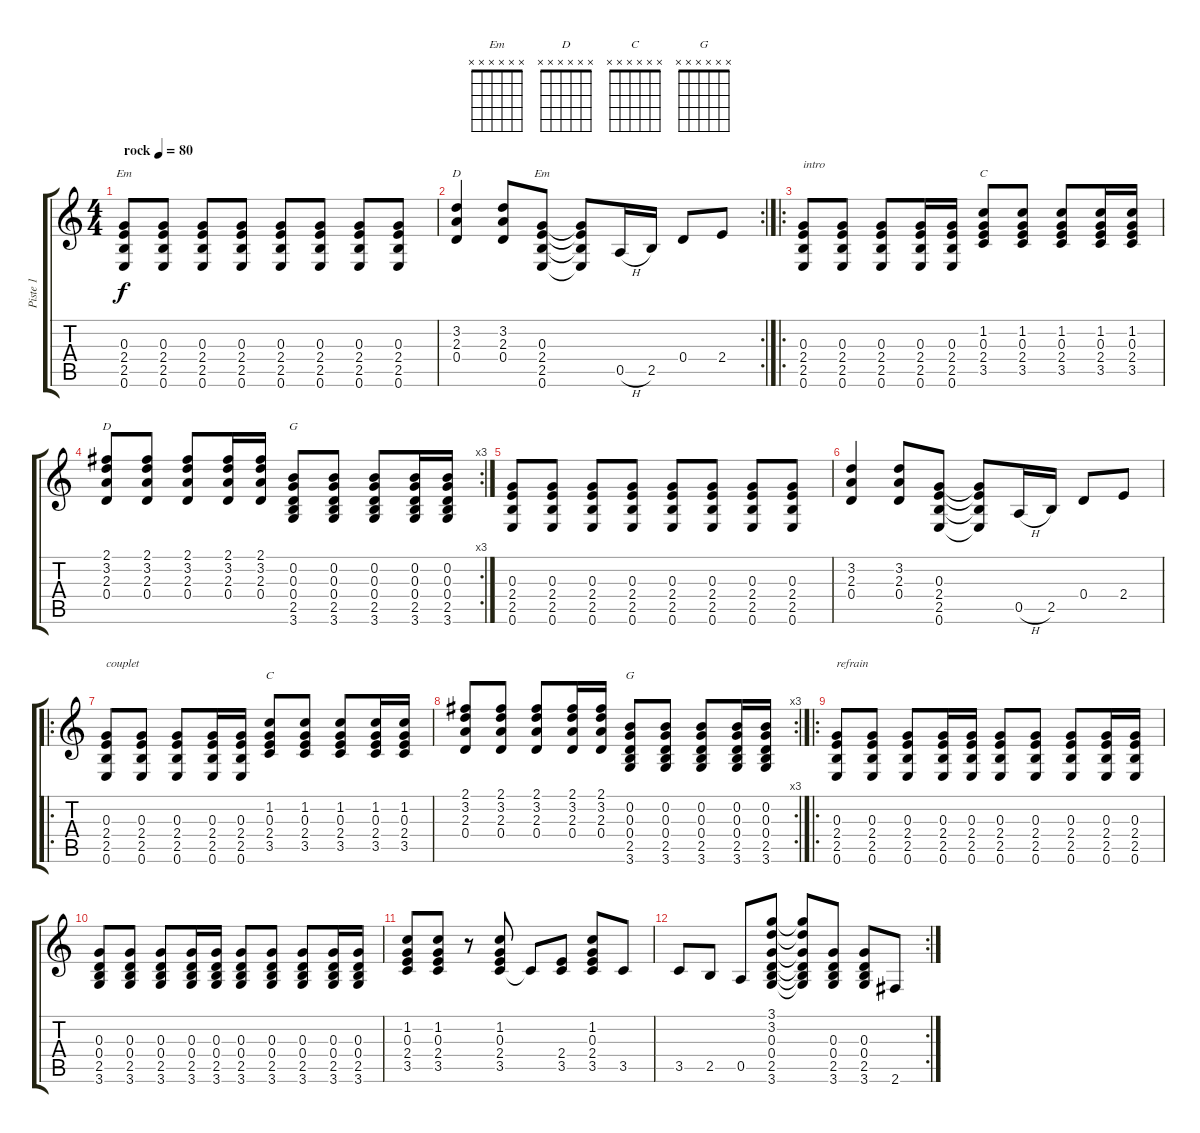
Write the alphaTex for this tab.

\track ("Piste 1" "Piste 1") {instrument acousticguitarsteel}
\staff {score tabs}
\tuning (E4 B3 G3 D3 A2 E2) {hide}
\chord ("Em" 0 0 0 2 2 0)
\chord ("D" 2 3 2 0 x x)
\chord ("Em" x x x x x x)
\chord ("C" 0 1 0 2 3 x)
\chord ("D" x x x x x x)
\chord ("G" 3 0 0 0 2 3)
\chord ("C" x x x x x x)
\chord ("G" x x x x x x)
\ts (4 4)
\tempo (80 "rock")
\clef g2
\ks c
(0.3 2.4 2.5 0.6).8{ch "Em" dy f instrument acousticguitarsteel} (0.3 2.4 2.5 0.6).8 (0.3 2.4 2.5 0.6).8 (0.3 2.4 2.5 0.6).8 (0.3 2.4 2.5 0.6).8 (0.3 2.4 2.5 0.6).8 (0.3 2.4 2.5 0.6).8 (0.3 2.4 2.5 0.6).8 |
\rc 2
(3.2 2.3 0.4).4{ch "D"} (3.2 2.3 0.4).8 (0.3 2.4 2.5 0.6).8{ch "Em"} (0.3{t} 2.4{t} 2.5{t} 0.6{t}).8 0.5{h}.16 2.5.16 0.4.8 2.4.8 |
\ro
(0.3 2.4 2.5 0.6).8{txt "intro"} (0.3 2.4 2.5 0.6).8 (0.3 2.4 2.5 0.6).8 (0.3 2.4 2.5 0.6).16 (0.3 2.4 2.5 0.6).16 (1.2 0.3 2.4 3.5).8{ch "C"} (1.2 0.3 2.4 3.5).8 (1.2 0.3 2.4 3.5).8 (1.2 0.3 2.4 3.5).16 (1.2 0.3 2.4 3.5).16 |
\rc 3
(2.1 3.2 2.3 0.4).8{ch "D"} (2.1 3.2 2.3 0.4).8 (2.1 3.2 2.3 0.4).8 (2.1 3.2 2.3 0.4).16 (2.1 3.2 2.3 0.4).16 (0.2 0.3 0.4 2.5 3.6).8{ch "G"} (0.2 0.3 0.4 2.5 3.6).8 (0.2 0.3 0.4 2.5 3.6).8 (0.2 0.3 0.4 2.5 3.6).16 (0.2 0.3 0.4 2.5 3.6).16 |
(0.3 2.4 2.5 0.6).8 (0.3 2.4 2.5 0.6).8 (0.3 2.4 2.5 0.6).8 (0.3 2.4 2.5 0.6).8 (0.3 2.4 2.5 0.6).8 (0.3 2.4 2.5 0.6).8 (0.3 2.4 2.5 0.6).8 (0.3 2.4 2.5 0.6).8 |
(3.2 2.3 0.4).4 (3.2 2.3 0.4).8 (0.3 2.4 2.5 0.6).8 (0.3{t} 2.4{t} 2.5{t} 0.6{t}).8 0.5{h}.16 2.5.16 0.4.8 2.4.8 |
\ro
(0.3 2.4 2.5 0.6).8{txt "couplet"} (0.3 2.4 2.5 0.6).8 (0.3 2.4 2.5 0.6).8 (0.3 2.4 2.5 0.6).16 (0.3 2.4 2.5 0.6).16 (1.2 0.3 2.4 3.5).8{ch "C"} (1.2 0.3 2.4 3.5).8 (1.2 0.3 2.4 3.5).8 (1.2 0.3 2.4 3.5).16 (1.2 0.3 2.4 3.5).16 |
\rc 3
(2.1 3.2 2.3 0.4).8 (2.1 3.2 2.3 0.4).8 (2.1 3.2 2.3 0.4).8 (2.1 3.2 2.3 0.4).16 (2.1 3.2 2.3 0.4).16 (0.2 0.3 0.4 2.5 3.6).8{ch "G"} (0.2 0.3 0.4 2.5 3.6).8 (0.2 0.3 0.4 2.5 3.6).8 (0.2 0.3 0.4 2.5 3.6).16 (0.2 0.3 0.4 2.5 3.6).16 |
\ro
(0.3 2.4 2.5 0.6).8{txt "refrain"} (0.3 2.4 2.5 0.6).8 (0.3 2.4 2.5 0.6).8 (0.3 2.4 2.5 0.6).16 (0.3 2.4 2.5 0.6).16 (0.3 2.4 2.5 0.6).8 (0.3 2.4 2.5 0.6).8 (0.3 2.4 2.5 0.6).8 (0.3 2.4 2.5 0.6).16 (0.3 2.4 2.5 0.6).16 |
(0.3 0.4 2.5 3.6).8 (0.3 0.4 2.5 3.6).8 (0.3 0.4 2.5 3.6).8 (0.3 0.4 2.5 3.6).16 (0.3 0.4 2.5 3.6).16 (0.3 0.4 2.5 3.6).8 (0.3 0.4 2.5 3.6).8 (0.3 0.4 2.5 3.6).8 (0.3 0.4 2.5 3.6).16 (0.3 0.4 2.5 3.6).16 |
(1.2 0.3 2.4 3.5).8 (1.2 0.3 2.4 3.5).8 r.8 (1.2 0.3 2.4 3.5).8 3.5{t}.8 (2.4 3.5).8 (1.2 0.3 2.4 3.5).8 3.5.8 |
\rc 2
3.5.8 2.5.8 0.5.8 (3.1 3.2 0.3 0.4 2.5 3.6).8 (3.1{t} 3.2{t} 0.3{t} 0.4{t} 2.5{t} 3.6{t}).8 (0.3 0.4 2.5 3.6).8 (0.3 0.4 2.5 3.6).8 2.6.8
